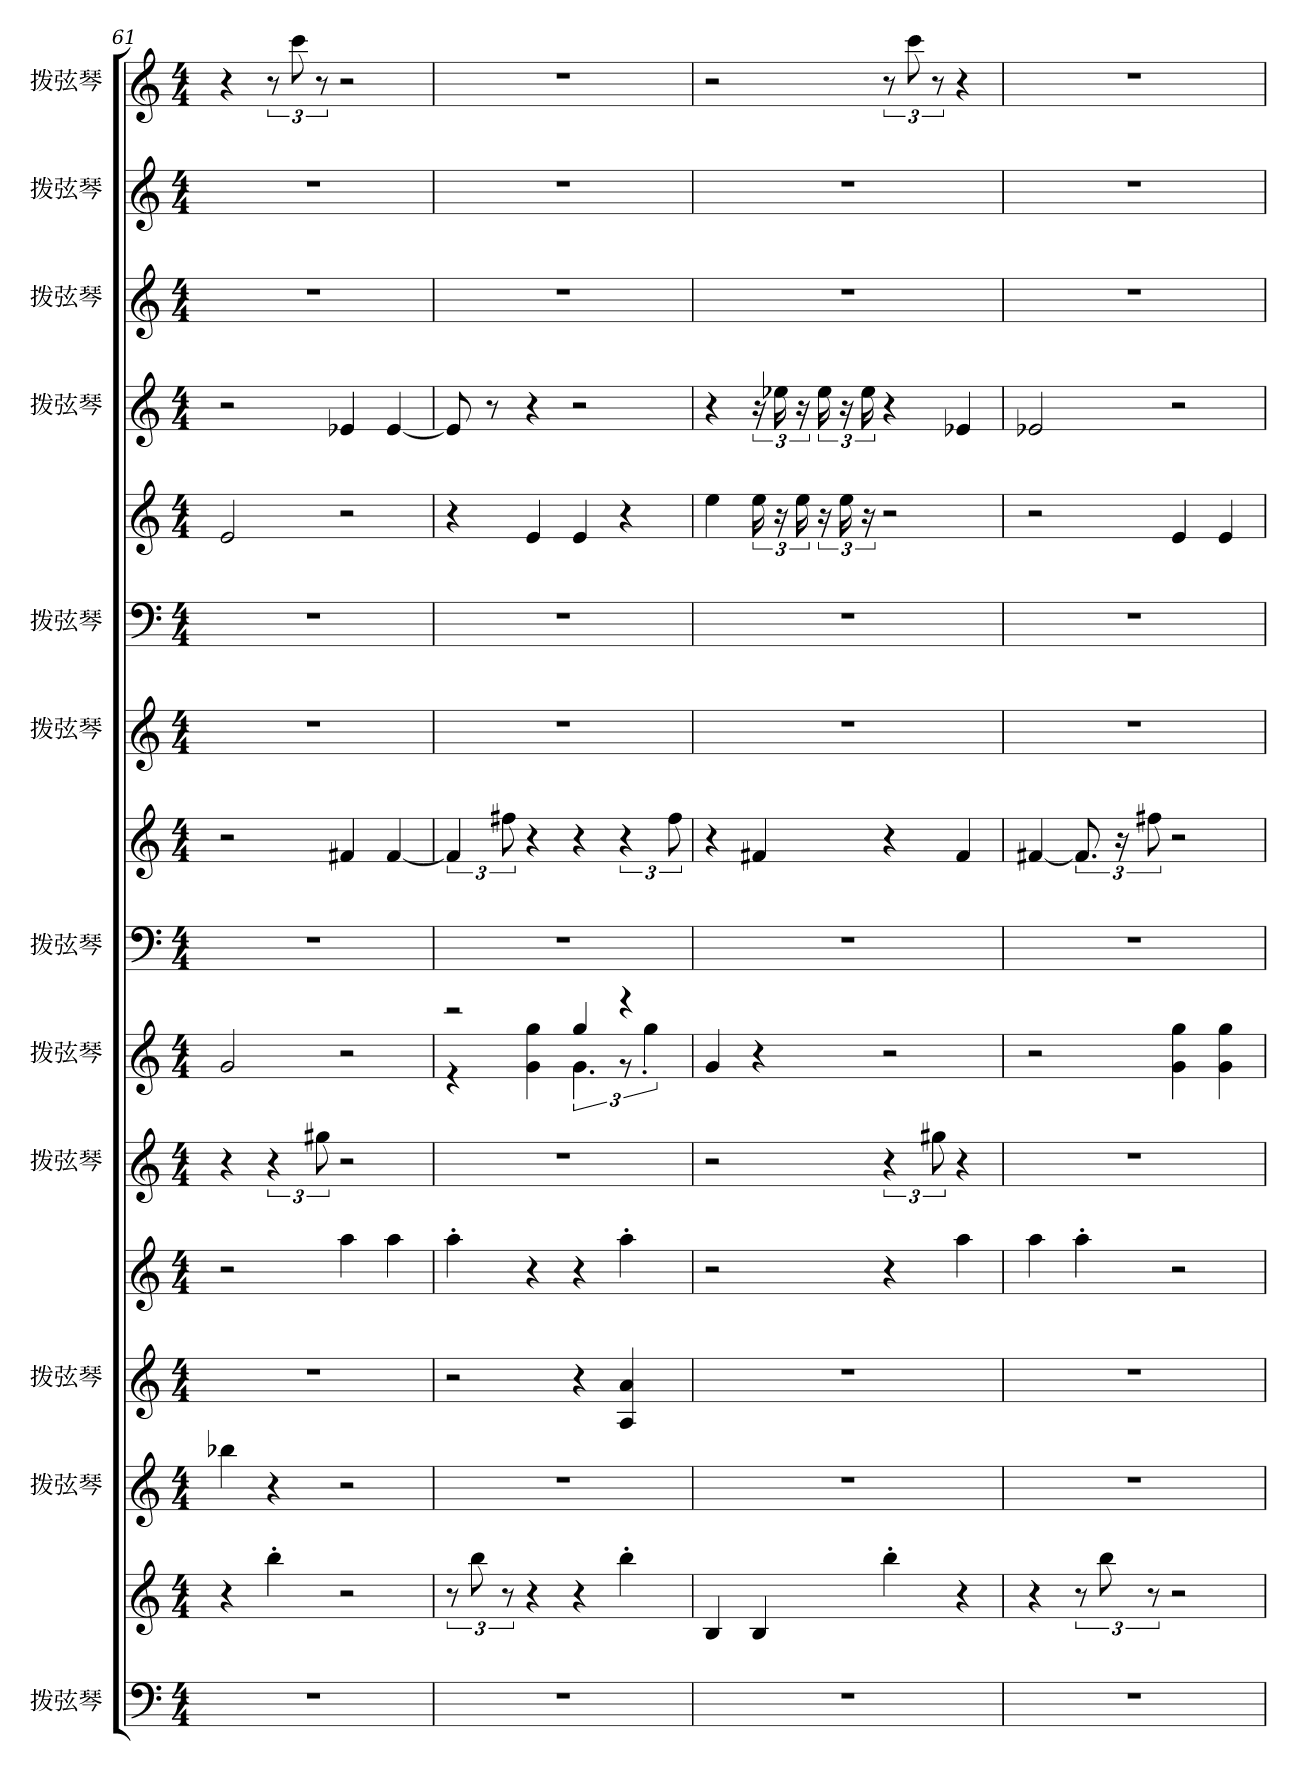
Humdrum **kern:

**kern	**kern	**kern	**kern	**kern	**kern	**kern	**kern	**kern	**kern	**kern	**kern	**kern	**kern	**kern	**kern
*part12	*part12	*part11	*part10	*part10	*part9	*part8	*part7	*part7	*part6	*part5	*part5	*part4	*part3	*part2	*part1
*staff16	*staff15	*staff14	*staff13	*staff12	*staff11	*staff10	*staff9	*staff8	*staff7	*staff6	*staff5	*staff4	*staff3	*staff2	*staff1
*I"拨弦琴	*	*I"拨弦琴	*I"拨弦琴	*	*I"拨弦琴	*I"拨弦琴	*I"拨弦琴	*	*I"拨弦琴	*I"拨弦琴	*	*I"拨弦琴	*I"拨弦琴	*I"拨弦琴	*I"拨弦琴
*clefF4	*clefG2	*clefG2	*clefG2	*clefG2	*clefG2	*clefG2	*clefF4	*clefG2	*clefG2	*clefF4	*clefG2	*clefG2	*clefG2	*clefG2	*clefG2
*k[]	*k[]	*k[]	*k[]	*k[]	*k[]	*k[]	*k[]	*k[]	*k[]	*k[]	*k[]	*k[]	*k[]	*k[]	*k[]
*M4/4	*M4/4	*M4/4	*M4/4	*M4/4	*M4/4	*M4/4	*M4/4	*M4/4	*M4/4	*M4/4	*M4/4	*M4/4	*M4/4	*M4/4	*M4/4
=61	=61	=61	=61	=61	=61	=61	=61	=61	=61	=61	=61	=61	=61	=61	=61
1r	4r	4bb-X\	1r	2r	4r	2g/	1r	2r	1r	1r	2e/	2r	1r	1r	4r
.	4bb'\	4r	.	.	6r	.	.	.	.	.	.	.	.	.	12r
.	.	.	.	.	.	.	.	.	.	.	.	.	.	.	12ccc\
.	.	.	.	.	12gg#X\	.	.	.	.	.	.	.	.	.	12r
.	2r	2r	.	4aa\	2r	2r	.	4f#X/	.	.	2r	4e-X/	.	.	2r
.	.	.	.	4aa\	.	.	.	[4f#/	.	.	.	[4e-/	.	.	.
!!LO:PB:g=z
=62	=62	=62	=62	=62	=62	=62	=62	=62	=62	=62	=62	=62	=62	=62	=62
*	*	*	*	*	*	*^	*	*	*	*	*	*	*	*	*
1r	12r	1r	2r	4aa'\	1r	2r	4r	1r	6f#/]	1r	1r	4r	8e-/]	1r	1r	1r
.	12bb\	.	.	.	.	.	.	.	.	.	.	.	.	.	.	.
.	.	.	.	.	.	.	.	.	.	.	.	.	8r	.	.	.
.	12r	.	.	.	.	.	.	.	12ff#X\	.	.	.	.	.	.	.
.	4r	.	.	4r	.	.	4g\ 4gg\	.	4r	.	.	4e/	4r	.	.	.
.	4r	.	4r	4r	.	4gg/	6.g\	.	4r	.	.	4e/	2r	.	.	.
.	4bb'\	.	4A/ 4a/	4aa'\	.	4r	12r	.	6r	.	.	4r	.	.	.	.
.	.	.	.	.	.	.	6gg'\	.	.	.	.	.	.	.	.	.
.	.	.	.	.	.	.	.	.	12ff#\	.	.	.	.	.	.	.
*	*	*	*	*	*	*v	*v	*	*	*	*	*	*	*	*	*
=63	=63	=63	=63	=63	=63	=63	=63	=63	=63	=63	=63	=63	=63	=63	=63
1r	4B/	1r	1r	2r	2r	4g/	1r	4r	1r	1r	4ee\	4r	1r	1r	2r
.	4B/	.	.	.	.	4r	.	4f#X/	.	.	24ee\	24r	.	.	.
.	.	.	.	.	.	.	.	.	.	.	24r	24ee-X\	.	.	.
.	.	.	.	.	.	.	.	.	.	.	24ee\	24r	.	.	.
.	.	.	.	.	.	.	.	.	.	.	24r	24ee-\	.	.	.
.	.	.	.	.	.	.	.	.	.	.	24ee\	24r	.	.	.
.	.	.	.	.	.	.	.	.	.	.	24r	24ee-\	.	.	.
.	4bb'\	.	.	4r	6r	2r	.	4r	.	.	2r	4r	.	.	12r
.	.	.	.	.	.	.	.	.	.	.	.	.	.	.	12ccc\
.	.	.	.	.	12gg#X\	.	.	.	.	.	.	.	.	.	12r
.	4r	.	.	4aa\	4r	.	.	4f#/	.	.	.	4e-X/	.	.	4r
=64	=64	=64	=64	=64	=64	=64	=64	=64	=64	=64	=64	=64	=64	=64	=64
1r	4r	1r	1r	4aa\	1r	2r	1r	[4f#X/	1r	1r	2r	2e-X/	1r	1r	1r
.	12r	.	.	4aa'\	.	.	.	12.f#/]	.	.	.	.	.	.	.
.	12bb\	.	.	.	.	.	.	.	.	.	.	.	.	.	.
.	.	.	.	.	.	.	.	24r	.	.	.	.	.	.	.
.	12r	.	.	.	.	.	.	12ff#X\	.	.	.	.	.	.	.
.	2r	.	.	2r	.	4g\ 4gg\	.	2r	.	.	4e/	2r	.	.	.
.	.	.	.	.	.	4g\ 4gg\	.	.	.	.	4e/	.	.	.	.
=	=	=	=	=	=	=	=	=	=	=	=	=	=	=	=
*-	*-	*-	*-	*-	*-	*-	*-	*-	*-	*-	*-	*-	*-	*-	*-
